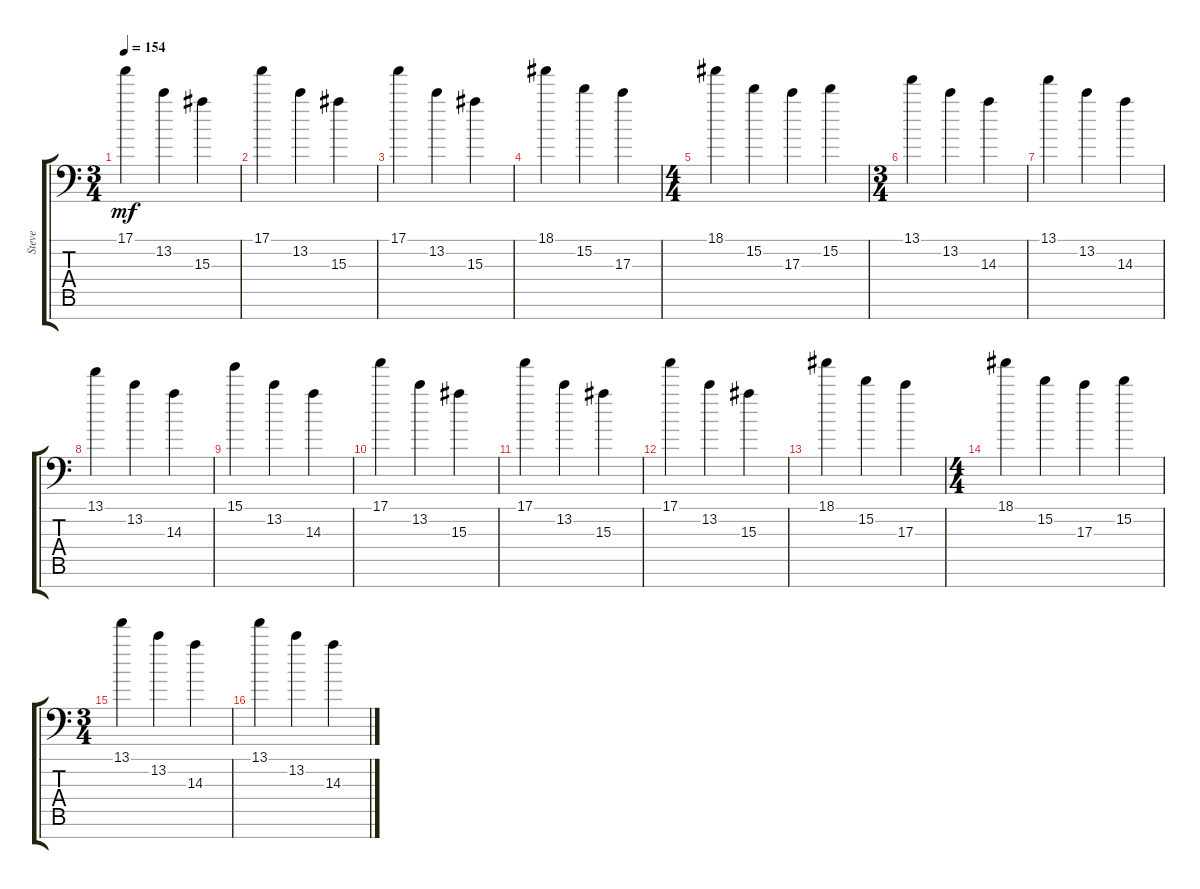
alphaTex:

\track ("Steve" "Steve") {instrument distortionguitar}
\staff {score tabs}
\tuning (E4 B3 G3 D3 A2 E2 A1) {hide}
\ts (3 4)
\tempo 154
\clef f4
\ks c
17.1.4{dy mf} 13.2.4 15.3.4 |
17.1.4 13.2.4 15.3.4 |
17.1.4 13.2.4 15.3.4 |
18.1.4 15.2.4 17.3.4 |
\ts (4 4)
18.1.4 15.2.4 17.3.4 15.2.4 |
\ts (3 4)
13.1.4 13.2.4 14.3.4 |
13.1.4 13.2.4 14.3.4 |
13.1.4 13.2.4 14.3.4 |
15.1.4 13.2.4 14.3.4 |
17.1.4 13.2.4 15.3.4 |
17.1.4 13.2.4 15.3.4 |
17.1.4 13.2.4 15.3.4 |
18.1.4 15.2.4 17.3.4 |
\ts (4 4)
18.1.4 15.2.4 17.3.4 15.2.4 |
\ts (3 4)
13.1.4 13.2.4 14.3.4 |
13.1.4 13.2.4 14.3.4
